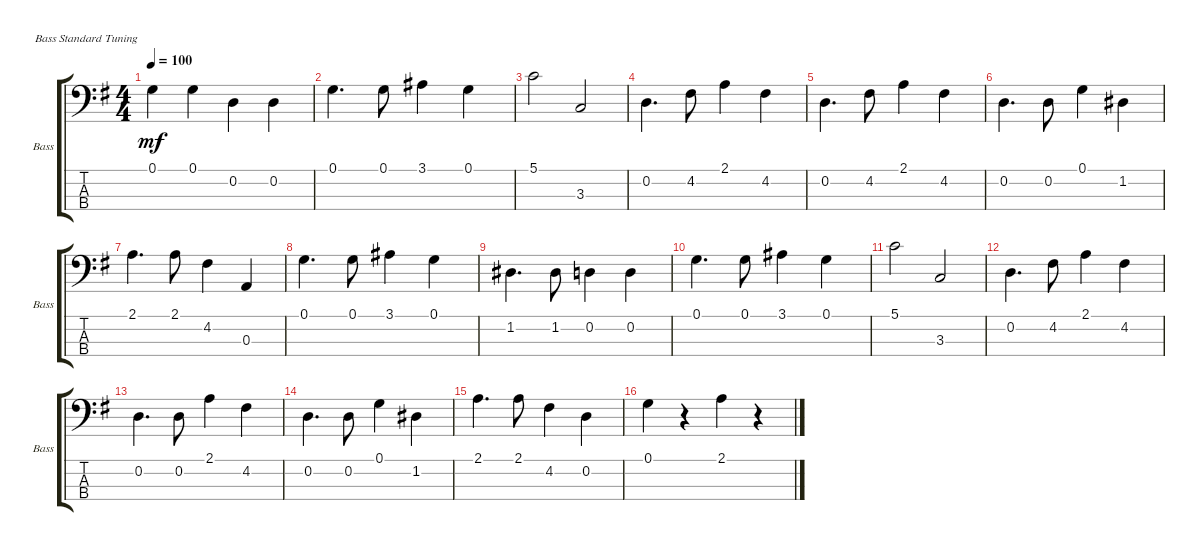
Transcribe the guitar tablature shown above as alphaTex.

\defaultSystemsLayout 4
\bracketExtendMode groupsimilarinstruments
\useSystemSignSeparator
\singleTrackTrackNamePolicy allsystems
\multiTrackTrackNamePolicy allsystems
\firstSystemTrackNameOrientation horizontal
\otherSystemsTrackNameOrientation horizontal
\track ("Electric Bass" "Bass") {instrument electricbassfinger}
\staff {score tabs}
\tuning (G2 D2 A1 E1)
\ts (4 4)
\tempo 100
\clef f4
\ks eminor
0.1.4{dy mf} 0.1.4 0.2.4 0.2.4 |
0.1.4{d} 0.1.8 3.1.4 0.1.4 |
5.1.2 3.3.2 |
0.2.4{d} 4.2.8 2.1.4 4.2.4 |
0.2.4{d} 4.2.8 2.1.4 4.2.4 |
0.2.4{d} 0.2.8 0.1.4 1.2.4 |
2.1.4{d} 2.1.8 4.2.4 0.3.4 |
0.1.4{d} 0.1.8 3.1.4 0.1.4 |
1.2.4{d} 1.2.8 0.2.4 0.2.4 |
0.1.4{d} 0.1.8 3.1.4 0.1.4 |
5.1.2 3.3.2 |
0.2.4{d} 4.2.8 2.1.4 4.2.4 |
0.2.4{d} 0.2.8 2.1.4 4.2.4 |
0.2.4{d} 0.2.8 0.1.4 1.2.4 |
2.1.4{d} 2.1.8 4.2.4 0.2.4 |
0.1.4 r.4 2.1.4 r.4
